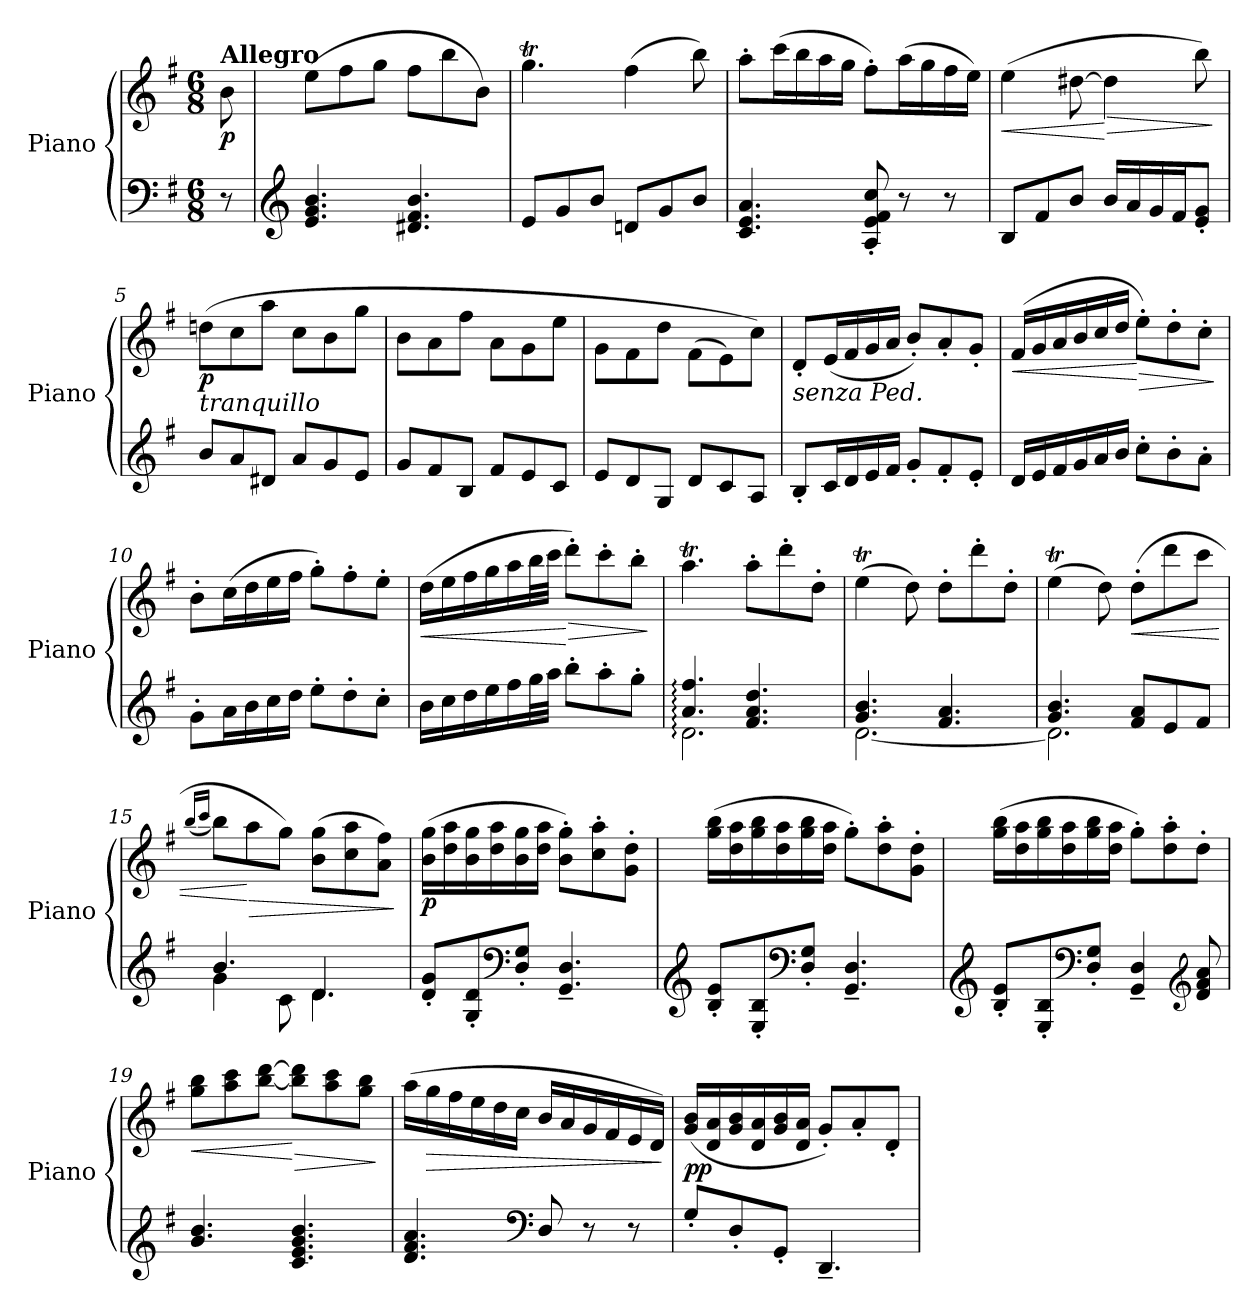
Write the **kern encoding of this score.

**kern	**kern	**dynam
*part1	*part1	*part1
*staff2	*staff1	*staff1/2
*I"Piano	*	*
*I'Piano	*	*
*clefF4	*clefG2	*
*k[f#]	*k[f#]	*
*M6/8	*M6/8	*
*MM120	*MM120	*
=	=	=
!	!LO:TX:a:B:t=Allegro	!
!	!	!LO:DY:b
8r	8b\	p
=1	=1	=1
*clefG2	*	*
4.e/ 4.g/ 4.b/	(8ee\L	.
.	8ff#\	.
.	8gg\J	.
4.d#X/ 4.f#/ 4.b/	8ff#\L	.
.	8bb\	.
.	8b\J)	.
=2	=2	=2
8e/L	4.ggT\	.
8g/	.	.
8b/J	.	.
8dn/L	(4ff#\	.
8g/	.	.
8b/J	8bb\)	.
=3	=3	=3
4.c/ 4.e/ 4.a/	8aa'\L	.
.	(16ccc\L	.
.	16bb\	.
.	16aa\	.
.	16gg\JJ	.
8A/' 8e/' 8f#/' 8cc/'	8ff#'\L)	.
8r	(16aa\L	.
.	16gg\	.
8r	16ff#\	.
.	16ee\JJ)	.
!!LO:LB:g=z
=4	=4	=4
!	!	!LO:HP:b
8B/L	(4ee\	<
8f#/	.	.
8b/J	[>8dd#X\	.
!	!	!LO:HP:n=1:b
16b/LL	4dd#\]	[ >
16a/	.	.
16g/	.	.
16f#/J	.	.
8e/' 8g/'J	8bb\)	.
.	.	]
=5	=5	=5
!	!LO:TX:b:i:t=tranquillo	!
!	!	!LO:DY:b
8b/L	(8ddn\L	p
8a/	8cc\	.
8d#X/J	8aa\J	.
8a/L	8cc\L	.
8g/	8b\	.
8e/J	8gg\J	.
=6	=6	=6
8g/L	8b\L	.
8f#/	8a\	.
8B/J	8ff#\J	.
8f#/L	8a\L	.
8e/	8g\	.
8c/J	8ee\J	.
=7	=7	=7
8e/L	8g\L	.
8d/	8f#\	.
8G/J	8dd\J	.
8d/L	(8f#\L	.
8c/	8e\)	.
8A/J	8cc\J)	.
!!LO:LB:g=z
=8	=8	=8
!	!LO:TX:b:i:t=senza Ped.	!
8B'/L	8d'/L	.
16c/L	(16e/L	.
16d/	16f#/	.
16e/	16g/	.
16f#/JJ	16a/JJ	.
8g'/L	8b'/L)	.
8f#'/	8a'/	.
8e'/J	8g'/J	.
=9	=9	=9
!	!	!LO:HP:b
16d/LL	(16f#/LL	<
16e/	16g/	.
16f#/	16a/	.
16g/	16b/	.
16a/	16cc/	.
16b/JJ	16dd/JJ	.
!	!	!LO:HP:n=1:b
8cc'\L	8ee'\L)	[ >
8b'\	8dd'\	.
8a'\J	8cc'\J	.
.	.	]
=10	=10	=10
8g'\L	8b'\L	.
16a\L	(16cc\L	.
16b\	16dd\	.
16cc\	16ee\	.
16dd\JJ	16ff#\JJ	.
8ee'\L	8gg'\L)	.
8dd'\	8ff#'\	.
8cc'\J	8ee'\J	.
=11	=11	=11
!	!	!LO:HP:b
16b\LL	(16dd\LL	<
16cc\	16ee\	.
16dd\	16ff#\	.
16ee\	16gg\	.
16ff#\	16aa\	.
32gg\L	32bb\L	.
32aa\JJJ	32ccc\JJJ	.
!	!	!LO:HP:n=1:b
8bb'\L	8ddd'\L)	[ >
8aa'\	8ccc'\	.
8gg'\J	8bb'\J	.
.	.	]
!!LO:LB:g=z
=12	=12	=12
*^	*	*
4.a/: 4.ff#/:	2.d:\	4.aaT\	.
4.f#/ 4.a/ 4.dd/	.	8aa'\L	.
.	.	8ddd'\	.
.	.	8dd'\J	.
=13	=13	=13	=13
4.g/ 4.b/	[2.d\	(4eeT\	.
.	.	8ddTTT\)	.
4.f#/ 4.a/	.	8dd'\L	.
.	.	8ddd'\	.
.	.	8dd'\J	.
=14	=14	=14	=14
4.g/ 4.b/	2.d\]	(4eeT\	.
.	.	8ddTTT\)	.
!	!	!	!LO:HP:b
8f#/ 8a/L	.	(8dd'\L	<
8e/	.	8ddd\	.
8f#/J	.	8ccc\J	.
=15	=15	=15	=15
.	.	(16qbb/LL	.
.	.	16qccc/JJ	.
4.b/	4g\	8bb\L)	.
!	!	!	!LO:HP:n=1:b
.	.	8aa\	[ >
.	8c\	8gg\J)	.
4.d/	4.d\	(8b\ 8gg\L	.
.	.	8cc\ 8aa\	.
.	.	8a\ 8ff#\J)	.
*v	*v	*	*
.	.	]
!!LO:LB:g=z
=16	=16	=16
!	!	!LO:DY:b
8d/' 8g/'L	(16b\ 16gg\LL	p
.	16dd\ 16aa\	.
8G/' 8d/'	16b\ 16gg\	.
.	16dd\ 16aa\	.
*clefF4	*	*
8D/' 8G/'J	16b\ 16gg\	.
.	16dd\ 16aa\JJ	.
4.GG/~< 4.D/~<	8b\' 8gg\'L)	.
.	8cc\' 8aa\'	.
.	8g\' 8dd\'J	.
=17	=17	=17
*clefG1	*	*
8d/' 8g/'L	(16gg\ 16bb\LL	.
.	16dd\ 16aa\	.
8G/' 8d/'	16gg\ 16bb\	.
.	16dd\ 16aa\	.
*clefF4	*	*
8D/' 8G/'J	16gg\ 16bb\	.
.	16dd\ 16aa\JJ	.
4.GG/~< 4.D/~<	8gg'\L)	.
.	8dd\' 8aa\'	.
.	8g\' 8dd\'J	.
=18	=18	=18
*clefG1	*	*
8d/' 8g/'L	(16gg\ 16bb\LL	.
.	16dd\ 16aa\	.
8G/' 8d/'	16gg\ 16bb\	.
.	16dd\ 16aa\	.
*clefF4	*	*
8D/' 8G/'J	16gg\ 16bb\	.
.	16dd\ 16aa\JJ	.
4GG/~< 4D/~<	8gg'\L)	.
.	8dd\' 8aa\'	.
*clefG1	*	*
8f#/ 8a/ 8cc/	8dd'\J	.
=19	=19	=19
!	!	!LO:HP:b
4.b/ 4.dd/	8gg\ 8bb\L	<
.	8aa\ 8ccc\	.
.	[8bb\ [8ddd\J	.
!	!	!LO:HP:n=1:b
4.e/ 4.g/ 4.b/ 4.dd/	8bb\] 8ddd\]L	[ >
.	8aa\ 8ccc\	.
.	8gg\ 8bb\J	.
.	.	]
!!LO:PB:g=z
=20	=20	=20
4.f#/ 4.a/ 4.cc/	(16aa\LL	.
!	!	!LO:HP:b
.	16gg\	>
.	16ff#\	.
.	16ee\	.
.	16dd\	.
.	16cc\JJ	.
*clefF4	*	*
8D/	16b/LL	.
.	16a/	.
8r	16g/	.
.	16f#/	.
8r	16e/	.
.	16d/JJ)	.
.	.	]
=21	=21	=21
!	!	!LO:DY:b
8G'/L	(16g/ 16b/LL	pp
.	16d/ 16a/	.
8D'/	16g/ 16b/	.
.	16d/ 16a/	.
8GG'/J	16g/ 16b/	.
.	16d/ 16a/JJ	.
4.DD~/	8g'/L)	.
.	8a'/	.
.	8d'/J	.
=	=	=
*-	*-	*-
